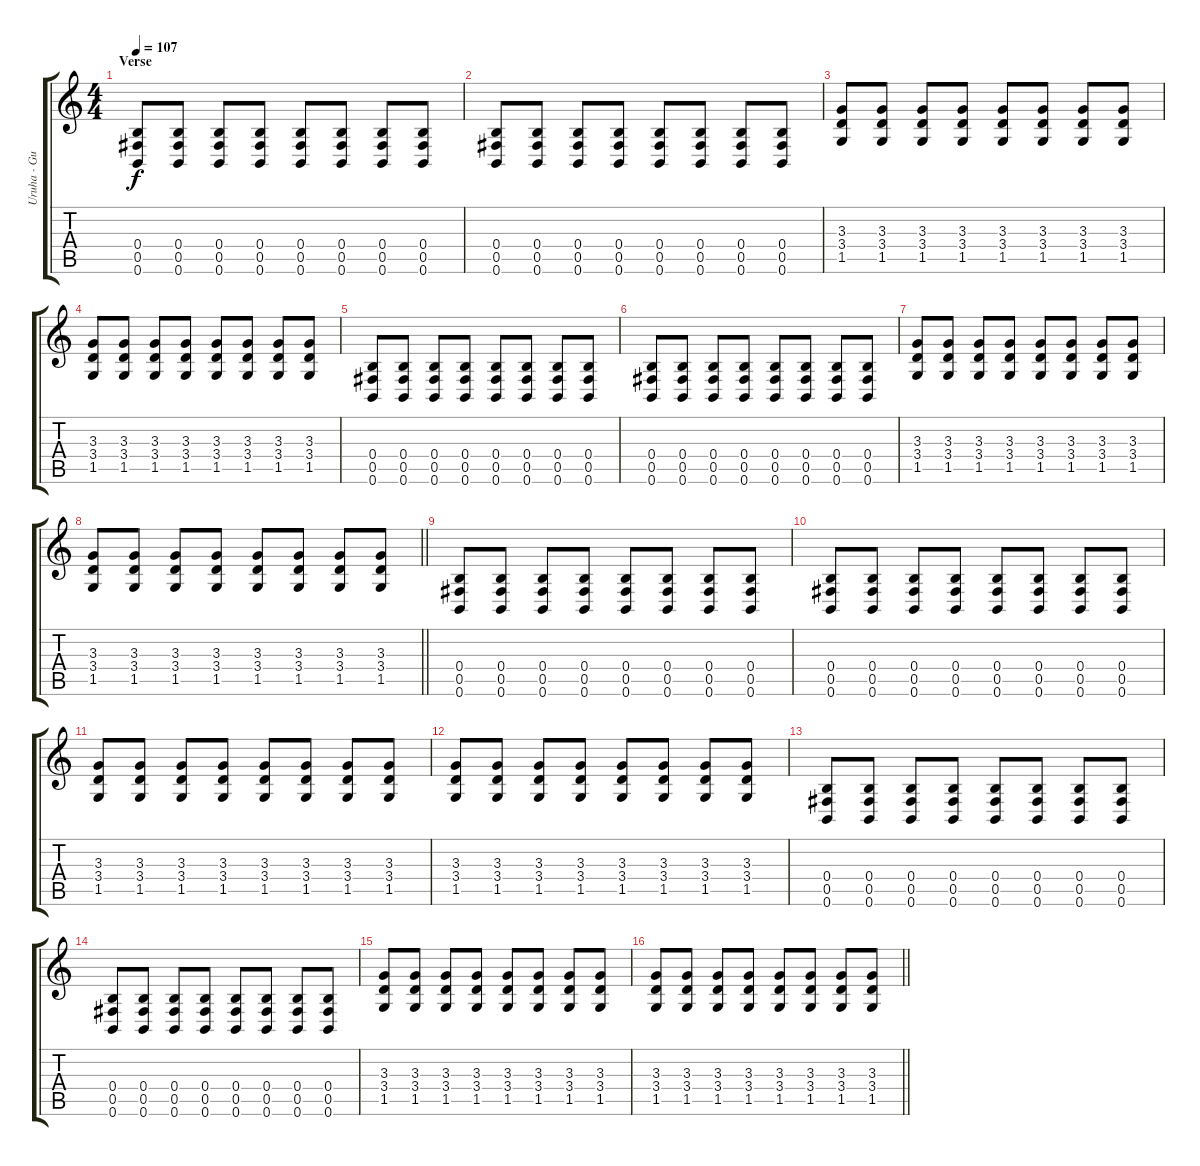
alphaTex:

\track ("Uruha - Guitar 3" "Uruha - Gu") {instrument distortionguitar}
\staff {score tabs}
\tuning (Db4 Ab3 E3 B2 Gb2 B1) {hide}
\ts (4 4)
\section ("" "Verse")
\tempo 107
\clef g2
\ks c
(0.4 0.5 0.6).8{dy f} (0.4 0.5 0.6).8 (0.4 0.5 0.6).8 (0.4 0.5 0.6).8 (0.4 0.5 0.6).8 (0.4 0.5 0.6).8 (0.4 0.5 0.6).8 (0.4 0.5 0.6).8 |
(0.4 0.5 0.6).8 (0.4 0.5 0.6).8 (0.4 0.5 0.6).8 (0.4 0.5 0.6).8 (0.4 0.5 0.6).8 (0.4 0.5 0.6).8 (0.4 0.5 0.6).8 (0.4 0.5 0.6).8 |
(3.3 3.4 1.5).8 (3.3 3.4 1.5).8 (3.3 3.4 1.5).8 (3.3 3.4 1.5).8 (3.3 3.4 1.5).8 (3.3 3.4 1.5).8 (3.3 3.4 1.5).8 (3.3 3.4 1.5).8 |
(3.3 3.4 1.5).8 (3.3 3.4 1.5).8 (3.3 3.4 1.5).8 (3.3 3.4 1.5).8 (3.3 3.4 1.5).8 (3.3 3.4 1.5).8 (3.3 3.4 1.5).8 (3.3 3.4 1.5).8 |
(0.4 0.5 0.6).8 (0.4 0.5 0.6).8 (0.4 0.5 0.6).8 (0.4 0.5 0.6).8 (0.4 0.5 0.6).8 (0.4 0.5 0.6).8 (0.4 0.5 0.6).8 (0.4 0.5 0.6).8 |
(0.4 0.5 0.6).8 (0.4 0.5 0.6).8 (0.4 0.5 0.6).8 (0.4 0.5 0.6).8 (0.4 0.5 0.6).8 (0.4 0.5 0.6).8 (0.4 0.5 0.6).8 (0.4 0.5 0.6).8 |
(3.3 3.4 1.5).8 (3.3 3.4 1.5).8 (3.3 3.4 1.5).8 (3.3 3.4 1.5).8 (3.3 3.4 1.5).8 (3.3 3.4 1.5).8 (3.3 3.4 1.5).8 (3.3 3.4 1.5).8 |
\barLineRight lightlight
(3.3 3.4 1.5).8 (3.3 3.4 1.5).8 (3.3 3.4 1.5).8 (3.3 3.4 1.5).8 (3.3 3.4 1.5).8 (3.3 3.4 1.5).8 (3.3 3.4 1.5).8 (3.3 3.4 1.5).8 |
\section ("" "")
(0.4 0.5 0.6).8 (0.4 0.5 0.6).8 (0.4 0.5 0.6).8 (0.4 0.5 0.6).8 (0.4 0.5 0.6).8 (0.4 0.5 0.6).8 (0.4 0.5 0.6).8 (0.4 0.5 0.6).8 |
(0.4 0.5 0.6).8 (0.4 0.5 0.6).8 (0.4 0.5 0.6).8 (0.4 0.5 0.6).8 (0.4 0.5 0.6).8 (0.4 0.5 0.6).8 (0.4 0.5 0.6).8 (0.4 0.5 0.6).8 |
(3.3 3.4 1.5).8 (3.3 3.4 1.5).8 (3.3 3.4 1.5).8 (3.3 3.4 1.5).8 (3.3 3.4 1.5).8 (3.3 3.4 1.5).8 (3.3 3.4 1.5).8 (3.3 3.4 1.5).8 |
(3.3 3.4 1.5).8 (3.3 3.4 1.5).8 (3.3 3.4 1.5).8 (3.3 3.4 1.5).8 (3.3 3.4 1.5).8 (3.3 3.4 1.5).8 (3.3 3.4 1.5).8 (3.3 3.4 1.5).8 |
(0.4 0.5 0.6).8 (0.4 0.5 0.6).8 (0.4 0.5 0.6).8 (0.4 0.5 0.6).8 (0.4 0.5 0.6).8 (0.4 0.5 0.6).8 (0.4 0.5 0.6).8 (0.4 0.5 0.6).8 |
(0.4 0.5 0.6).8 (0.4 0.5 0.6).8 (0.4 0.5 0.6).8 (0.4 0.5 0.6).8 (0.4 0.5 0.6).8 (0.4 0.5 0.6).8 (0.4 0.5 0.6).8 (0.4 0.5 0.6).8 |
(3.3 3.4 1.5).8 (3.3 3.4 1.5).8 (3.3 3.4 1.5).8 (3.3 3.4 1.5).8 (3.3 3.4 1.5).8 (3.3 3.4 1.5).8 (3.3 3.4 1.5).8 (3.3 3.4 1.5).8 |
\barLineRight lightlight
(3.3 3.4 1.5).8 (3.3 3.4 1.5).8 (3.3 3.4 1.5).8 (3.3 3.4 1.5).8 (3.3 3.4 1.5).8 (3.3 3.4 1.5).8 (3.3 3.4 1.5).8 (3.3 3.4 1.5).8
